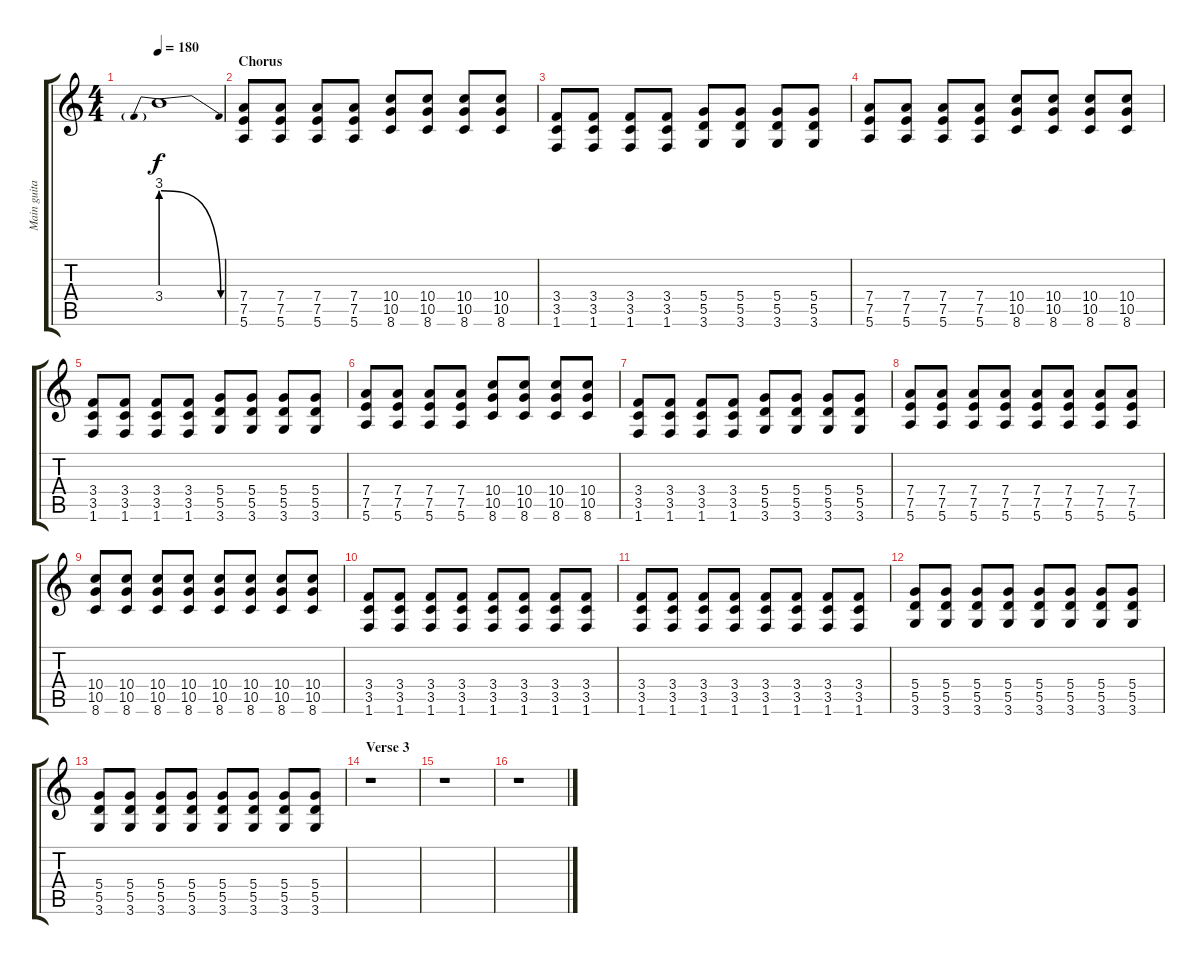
\track ("Main guitar" "Main guita") {instrument distortionguitar}
\staff {score tabs}
\tuning (E4 B3 G3 D3 A2 E2) {hide}
\ts (4 4)
\tempo 180
\clef g2
\ks c
3.4{be (prebendrelease 0 12 60 0)}.1{dy f} |
\section ("" "Chorus")
(7.4 7.5 5.6).8 (7.4 7.5 5.6).8 (7.4 7.5 5.6).8 (7.4 7.5 5.6).8 (10.4 10.5 8.6).8 (10.4 10.5 8.6).8 (10.4 10.5 8.6).8 (10.4 10.5 8.6).8 |
(3.4 3.5 1.6).8 (3.4 3.5 1.6).8 (3.4 3.5 1.6).8 (3.4 3.5 1.6).8 (5.4 5.5 3.6).8 (5.4 5.5 3.6).8 (5.4 5.5 3.6).8 (5.4 5.5 3.6).8 |
(7.4 7.5 5.6).8 (7.4 7.5 5.6).8 (7.4 7.5 5.6).8 (7.4 7.5 5.6).8 (10.4 10.5 8.6).8 (10.4 10.5 8.6).8 (10.4 10.5 8.6).8 (10.4 10.5 8.6).8 |
(3.4 3.5 1.6).8 (3.4 3.5 1.6).8 (3.4 3.5 1.6).8 (3.4 3.5 1.6).8 (5.4 5.5 3.6).8 (5.4 5.5 3.6).8 (5.4 5.5 3.6).8 (5.4 5.5 3.6).8 |
(7.4 7.5 5.6).8 (7.4 7.5 5.6).8 (7.4 7.5 5.6).8 (7.4 7.5 5.6).8 (10.4 10.5 8.6).8 (10.4 10.5 8.6).8 (10.4 10.5 8.6).8 (10.4 10.5 8.6).8 |
(3.4 3.5 1.6).8 (3.4 3.5 1.6).8 (3.4 3.5 1.6).8 (3.4 3.5 1.6).8 (5.4 5.5 3.6).8 (5.4 5.5 3.6).8 (5.4 5.5 3.6).8 (5.4 5.5 3.6).8 |
(7.4 7.5 5.6).8 (7.4 7.5 5.6).8 (7.4 7.5 5.6).8 (7.4 7.5 5.6).8 (7.4 7.5 5.6).8 (7.4 7.5 5.6).8 (7.4 7.5 5.6).8 (7.4 7.5 5.6).8 |
(10.4 10.5 8.6).8 (10.4 10.5 8.6).8 (10.4 10.5 8.6).8 (10.4 10.5 8.6).8 (10.4 10.5 8.6).8 (10.4 10.5 8.6).8 (10.4 10.5 8.6).8 (10.4 10.5 8.6).8 |
(3.4 3.5 1.6).8 (3.4 3.5 1.6).8 (3.4 3.5 1.6).8 (3.4 3.5 1.6).8 (3.4 3.5 1.6).8 (3.4 3.5 1.6).8 (3.4 3.5 1.6).8 (3.4 3.5 1.6).8 |
(3.4 3.5 1.6).8 (3.4 3.5 1.6).8 (3.4 3.5 1.6).8 (3.4 3.5 1.6).8 (3.4 3.5 1.6).8 (3.4 3.5 1.6).8 (3.4 3.5 1.6).8 (3.4 3.5 1.6).8 |
(5.4 5.5 3.6).8 (5.4 5.5 3.6).8 (5.4 5.5 3.6).8 (5.4 5.5 3.6).8 (5.4 5.5 3.6).8 (5.4 5.5 3.6).8 (5.4 5.5 3.6).8 (5.4 5.5 3.6).8 |
(5.4 5.5 3.6).8 (5.4 5.5 3.6).8 (5.4 5.5 3.6).8 (5.4 5.5 3.6).8 (5.4 5.5 3.6).8 (5.4 5.5 3.6).8 (5.4 5.5 3.6).8 (5.4 5.5 3.6).8 |
\section ("" "Verse 3")
r.1 |
r.1 |
r.1
